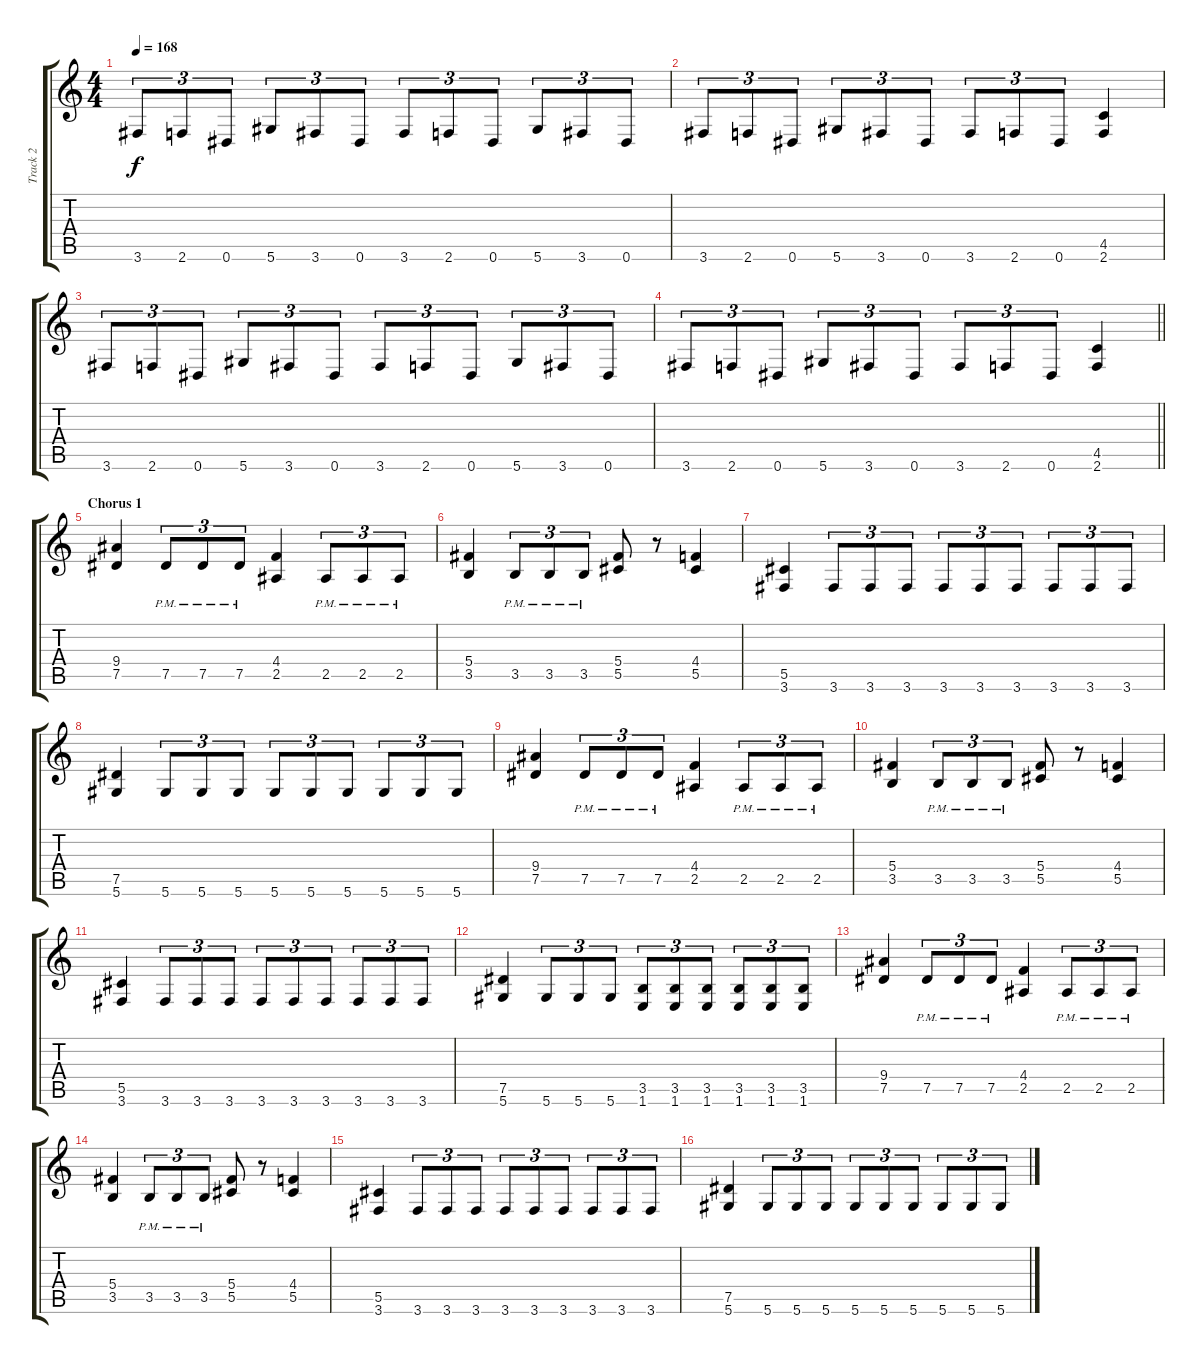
\track ("Track 2" "Track 2") {instrument distortionguitar}
\staff {score tabs}
\tuning (Eb4 Bb3 Gb3 Db3 Ab2 Eb2) {hide}
\ts (4 4)
\tempo 168
\clef g2
\ks c
3.6.8{tu (3 2) dy f} 2.6.8{tu (3 2)} 0.6.8{tu (3 2)} 5.6.8{tu (3 2)} 3.6.8{tu (3 2)} 0.6.8{tu (3 2)} 3.6.8{tu (3 2)} 2.6.8{tu (3 2)} 0.6.8{tu (3 2)} 5.6.8{tu (3 2)} 3.6.8{tu (3 2)} 0.6.8{tu (3 2)} |
3.6.8{tu (3 2)} 2.6.8{tu (3 2)} 0.6.8{tu (3 2)} 5.6.8{tu (3 2)} 3.6.8{tu (3 2)} 0.6.8{tu (3 2)} 3.6.8{tu (3 2)} 2.6.8{tu (3 2)} 0.6.8{tu (3 2)} (4.5 2.6).4 |
3.6.8{tu (3 2)} 2.6.8{tu (3 2)} 0.6.8{tu (3 2)} 5.6.8{tu (3 2)} 3.6.8{tu (3 2)} 0.6.8{tu (3 2)} 3.6.8{tu (3 2)} 2.6.8{tu (3 2)} 0.6.8{tu (3 2)} 5.6.8{tu (3 2)} 3.6.8{tu (3 2)} 0.6.8{tu (3 2)} |
\barLineRight lightlight
3.6.8{tu (3 2)} 2.6.8{tu (3 2)} 0.6.8{tu (3 2)} 5.6.8{tu (3 2)} 3.6.8{tu (3 2)} 0.6.8{tu (3 2)} 3.6.8{tu (3 2)} 2.6.8{tu (3 2)} 0.6.8{tu (3 2)} (4.5 2.6).4 |
\section ("" "Chorus 1")
(9.4 7.5).4 7.5{pm}.8{tu (3 2)} 7.5{pm}.8{tu (3 2)} 7.5{pm}.8{tu (3 2)} (4.4 2.5).4 2.5{pm}.8{tu (3 2)} 2.5{pm}.8{tu (3 2)} 2.5{pm}.8{tu (3 2)} |
(5.4 3.5).4 3.5{pm}.8{tu (3 2)} 3.5{pm}.8{tu (3 2)} 3.5{pm}.8{tu (3 2)} (5.4 5.5).8 r.8 (4.4 5.5).4 |
(5.5 3.6).4 3.6.8{tu (3 2)} 3.6.8{tu (3 2)} 3.6.8{tu (3 2)} 3.6.8{tu (3 2)} 3.6.8{tu (3 2)} 3.6.8{tu (3 2)} 3.6.8{tu (3 2)} 3.6.8{tu (3 2)} 3.6.8{tu (3 2)} |
(7.5 5.6).4 5.6.8{tu (3 2)} 5.6.8{tu (3 2)} 5.6.8{tu (3 2)} 5.6.8{tu (3 2)} 5.6.8{tu (3 2)} 5.6.8{tu (3 2)} 5.6.8{tu (3 2)} 5.6.8{tu (3 2)} 5.6.8{tu (3 2)} |
(9.4 7.5).4 7.5{pm}.8{tu (3 2)} 7.5{pm}.8{tu (3 2)} 7.5{pm}.8{tu (3 2)} (4.4 2.5).4 2.5{pm}.8{tu (3 2)} 2.5{pm}.8{tu (3 2)} 2.5{pm}.8{tu (3 2)} |
(5.4 3.5).4 3.5{pm}.8{tu (3 2)} 3.5{pm}.8{tu (3 2)} 3.5{pm}.8{tu (3 2)} (5.4 5.5).8 r.8 (4.4 5.5).4 |
(5.5 3.6).4 3.6.8{tu (3 2)} 3.6.8{tu (3 2)} 3.6.8{tu (3 2)} 3.6.8{tu (3 2)} 3.6.8{tu (3 2)} 3.6.8{tu (3 2)} 3.6.8{tu (3 2)} 3.6.8{tu (3 2)} 3.6.8{tu (3 2)} |
(7.5 5.6).4 5.6.8{tu (3 2)} 5.6.8{tu (3 2)} 5.6.8{tu (3 2)} (3.5 1.6).8{tu (3 2)} (3.5 1.6).8{tu (3 2)} (3.5 1.6).8{tu (3 2)} (3.5 1.6).8{tu (3 2)} (3.5 1.6).8{tu (3 2)} (3.5 1.6).8{tu (3 2)} |
(9.4 7.5).4 7.5{pm}.8{tu (3 2)} 7.5{pm}.8{tu (3 2)} 7.5{pm}.8{tu (3 2)} (4.4 2.5).4 2.5{pm}.8{tu (3 2)} 2.5{pm}.8{tu (3 2)} 2.5{pm}.8{tu (3 2)} |
(5.4 3.5).4 3.5{pm}.8{tu (3 2)} 3.5{pm}.8{tu (3 2)} 3.5{pm}.8{tu (3 2)} (5.4 5.5).8 r.8 (4.4 5.5).4 |
(5.5 3.6).4 3.6.8{tu (3 2)} 3.6.8{tu (3 2)} 3.6.8{tu (3 2)} 3.6.8{tu (3 2)} 3.6.8{tu (3 2)} 3.6.8{tu (3 2)} 3.6.8{tu (3 2)} 3.6.8{tu (3 2)} 3.6.8{tu (3 2)} |
(7.5 5.6).4 5.6.8{tu (3 2)} 5.6.8{tu (3 2)} 5.6.8{tu (3 2)} 5.6.8{tu (3 2)} 5.6.8{tu (3 2)} 5.6.8{tu (3 2)} 5.6.8{tu (3 2)} 5.6.8{tu (3 2)} 5.6.8{tu (3 2)}
